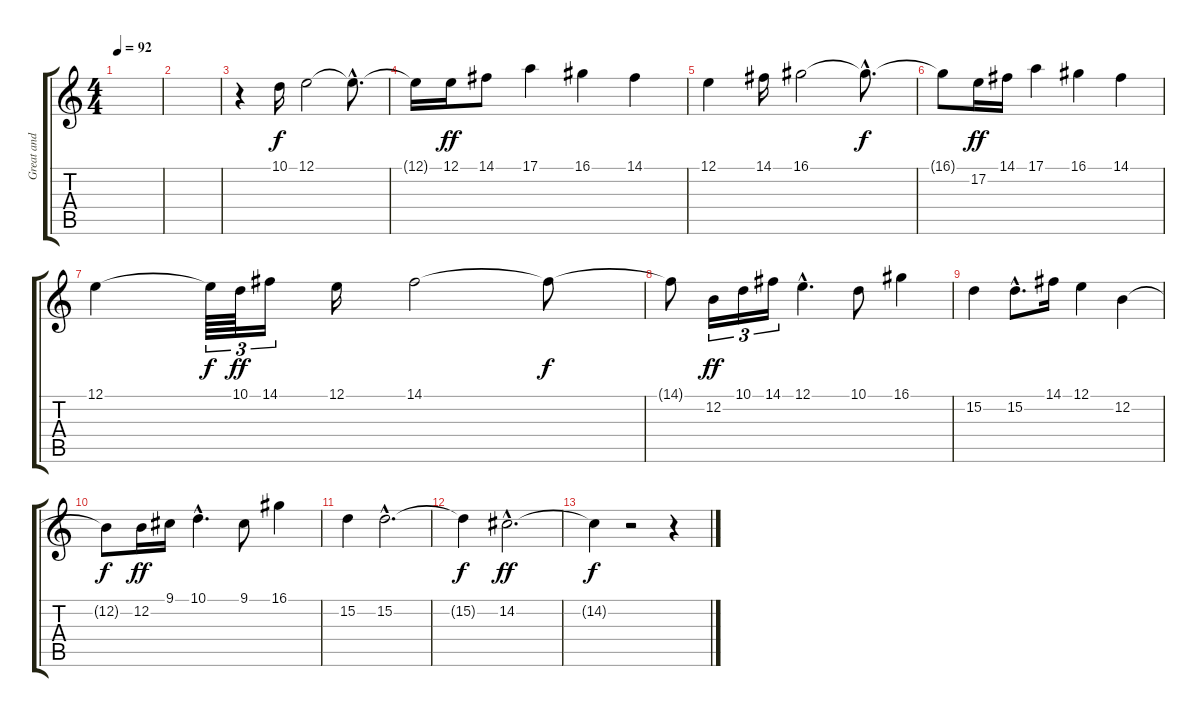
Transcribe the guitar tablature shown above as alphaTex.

\track ("Great and pipe organ" "Great and ") {instrument churchorgan}
\staff {score tabs}
\tuning (E4 B3 G3 D3 A2 E2) {hide}
\ts (4 4)
\tempo 92
\clef g2
\ks c
|
|
r.4 10.1.16 12.1.2 12.1{hac t}.8{d dy f} |
12.1{t}.16 12.1.16{dy ff} 14.1.8 17.1.4 16.1.4 14.1.4 |
12.1.4 14.1.16 16.1.2 16.1{hac t}.8{d dy f} |
16.1{t}.8 17.2.16{dy ff} 14.1.16 17.1.4 16.1.4 14.1.4 |
12.1.4 12.1{t}.64{tu (3 2) dy f} 10.1.64{tu (3 2) dy ff} 14.1.16{tu (3 2)} 12.1.16 14.1.2 14.1{t}.8{dy f} |
14.1{t}.8 12.2.16{tu (3 2) dy ff} 10.1.16{tu (3 2)} 14.1.16{tu (3 2)} 12.1{hac}.4{d} 10.1.8 16.1.4 |
15.2.4 15.2{hac}.8{d} 14.1.16 12.1.4 12.2.4 |
12.2{t}.8{dy f} 12.2.16{dy ff} 9.1.16 10.1{hac}.4{d} 9.1.8 16.1.4 |
15.2.4 15.2{hac}.2{d} |
15.2{t}.4{dy f} 14.2{hac}.2{d dy ff} |
14.2{t}.4{dy f} r.2 r.4
